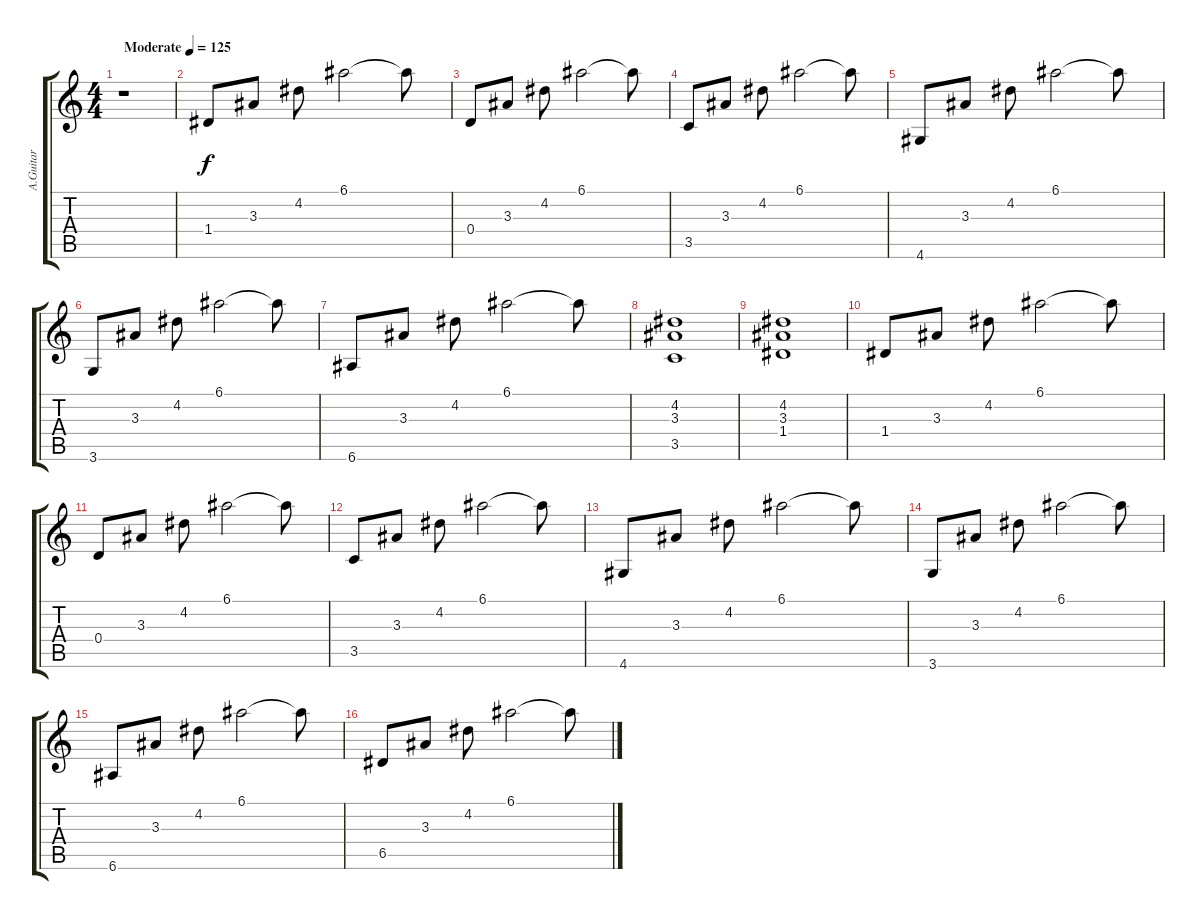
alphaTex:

\track ("A.Guitar" "A.Guitar") {instrument acousticguitarnylon}
\staff {score tabs}
\tuning (E4 B3 G3 D3 A2 E2) {hide}
\ts (4 4)
\tempo (125 "Moderate")
\clef g2
\ks c
r.1{dy f instrument acousticguitarnylon} |
1.4.8 3.3.8 4.2.8 6.1.2 6.1{t}.8 |
0.4.8 3.3.8 4.2.8 6.1.2 6.1{t}.8 |
3.5.8 3.3.8 4.2.8 6.1.2 6.1{t}.8 |
4.6.8 3.3.8 4.2.8 6.1.2 6.1{t}.8 |
3.6.8 3.3.8 4.2.8 6.1.2 6.1{t}.8 |
6.6.8 3.3.8 4.2.8 6.1.2 6.1{t}.8 |
(4.2 3.3 3.5).1 |
(4.2 3.3 1.4).1 |
1.4.8 3.3.8 4.2.8 6.1.2 6.1{t}.8 |
0.4.8 3.3.8 4.2.8 6.1.2 6.1{t}.8 |
3.5.8 3.3.8 4.2.8 6.1.2 6.1{t}.8 |
4.6.8 3.3.8 4.2.8 6.1.2 6.1{t}.8 |
3.6.8 3.3.8 4.2.8 6.1.2 6.1{t}.8 |
6.6.8 3.3.8 4.2.8 6.1.2 6.1{t}.8 |
6.5.8 3.3.8 4.2.8 6.1.2 6.1{t}.8
